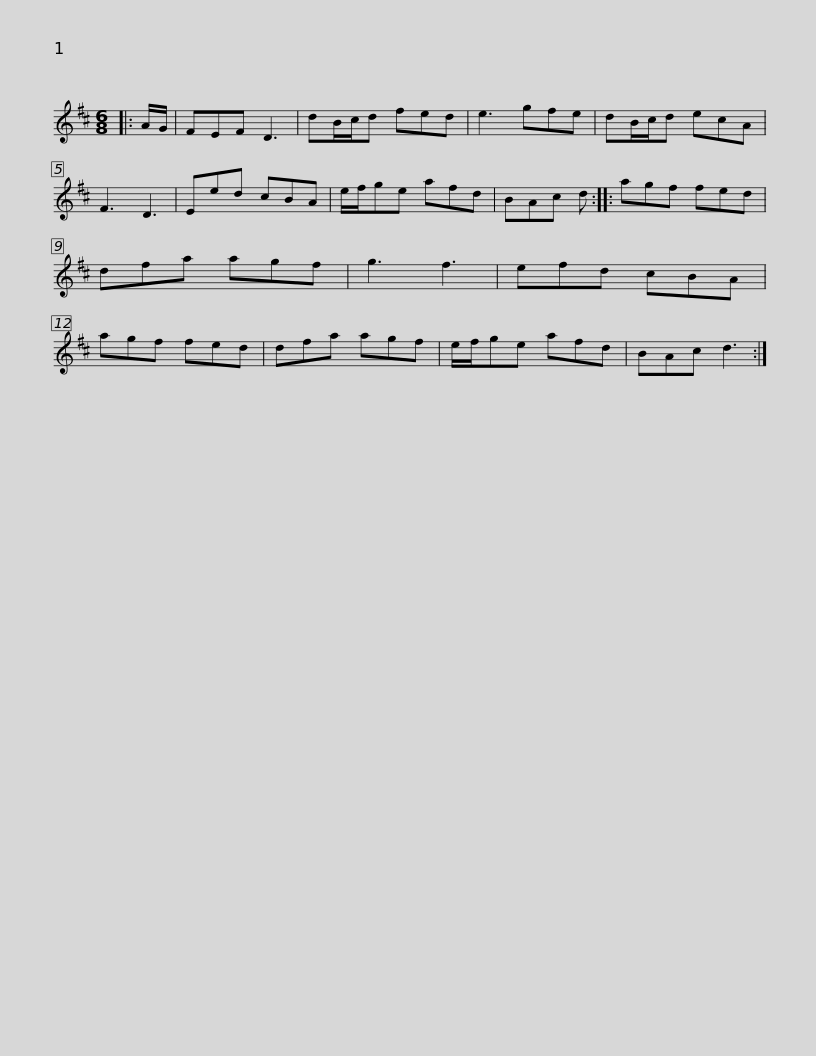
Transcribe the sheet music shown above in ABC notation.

X:1
L:1/8
M:6/8
I:linebreak $
K:D
V:1 treble
V:1
|: A/G/ | FEF D3 | dB/c/d fed | e3 gfe | dB/c/d ecA | %5
 F3 D3 | Eed cBA | e/f/ge afd |$ BAc d :: agf fed | %10
 dfa agf | g3 f3 | efd cBA | agf fed | dfa agf |$ %15
 e/f/ge afd | BAc d3 :| %17
